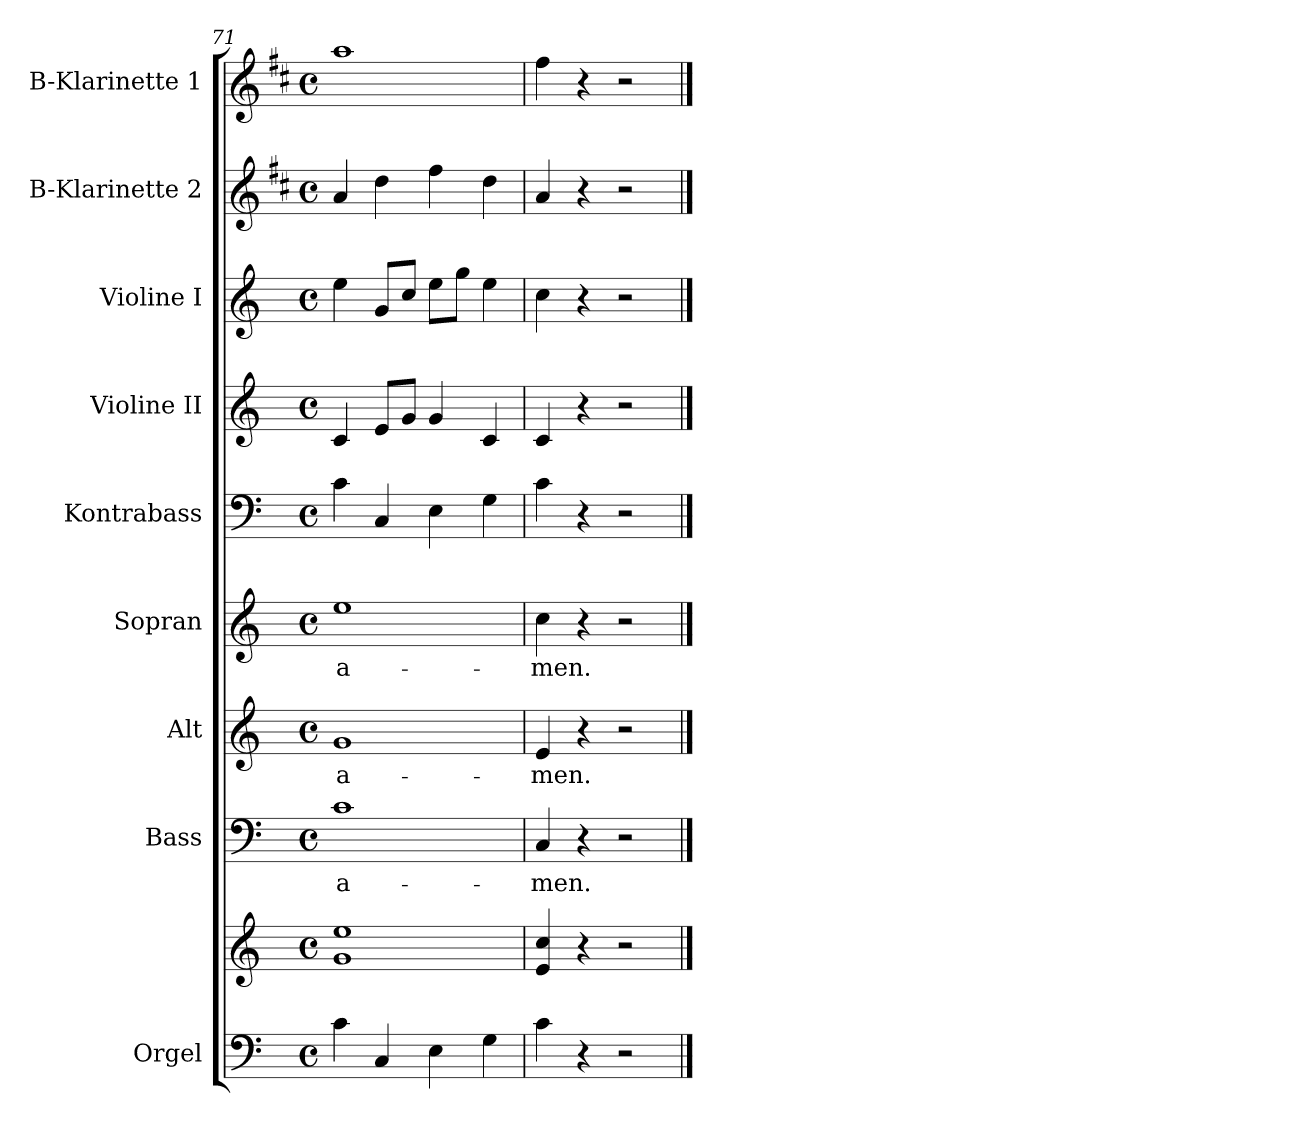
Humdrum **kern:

**kern	**kern	**kern	**text	**kern	**text	**kern	**text	**kern	**kern	**kern	**kern	**kern
*part9	*part9	*part8	*part8	*part7	*part7	*part6	*part6	*part5	*part4	*part3	*part2	*part1
*staff10	*staff9	*staff8	*staff8	*staff7	*staff7	*staff6	*staff6	*staff5	*staff4	*staff3	*staff2	*staff1
*I"Orgel	*	*I"Bass	*	*I"Alt	*	*I"Sopran	*	*I"Kontrabass	*I"Violine II	*I"Violine I	*I"B-Klarinette 2	*I"B-Klarinette 1
*I'Org.	*	*I'B.	*	*I'A.	*	*I'S.	*	*I'Kb.	*I'Vl. II	*I'Vl. I	*I'B Kl. 2	*I'B Kl. 1
*clefF4	*clefG2	*clefF4	*	*clefG2	*	*clefG2	*	*clefF4	*clefG2	*clefG2	*clefG2	*clefG2
*	*	*	*	*	*	*	*	*ITrd7c12	*	*	*ITrd1c2	*ITrd1c2
*k[]	*k[]	*k[]	*	*k[]	*	*k[]	*	*k[]	*k[]	*k[]	*k[]	*k[]
*C:	*C:	*C:	*	*C:	*	*C:	*	*C:	*C:	*C:	*C:	*C:
*M4/4	*M4/4	*M4/4	*	*M4/4	*	*M4/4	*	*M4/4	*M4/4	*M4/4	*M4/4	*M4/4
*met(c)	*met(c)	*met(c)	*	*met(c)	*	*met(c)	*	*met(c)	*met(c)	*met(c)	*met(c)	*met(c)
=71	=71	=71	=71	=71	=71	=71	=71	=71	=71	=71	=71	=71
!	!	!	!LO:LY:b	!	!LO:LY:b	!	!LO:LY:b	!	!	!	!	!
4c\	1g 1ee	1c	a-	1g	a-	1ee	a-	4C\	4c/	4ee\	4g/	1gg
4C/	.	.	.	.	.	.	.	4CC/	8e/L	8g/L	4cc\	.
.	.	.	.	.	.	.	.	.	8g/J	8cc/J	.	.
4E\	.	.	.	.	.	.	.	4EE\	4g/	8ee\L	4ee\	.
.	.	.	.	.	.	.	.	.	.	8gg\J	.	.
4G\	.	.	.	.	.	.	.	4GG\	4c/	4ee\	4cc\	.
=72	=72	=72	=72	=72	=72	=72	=72	=72	=72	=72	=72	=72
!	!	!	!LO:LY:b	!	!LO:LY:b	!	!LO:LY:b	!	!	!	!	!
4c\	4e/ 4cc/	4C/	-men.	4e/	-men.	4cc\	-men.	4C\	4c/	4cc\	4g/	4ee\
4r	4r	4r	.	4r	.	4r	.	4r	4r	4r	4r	4r
2r	2r	2r	.	2r	.	2r	.	2r	2r	2r	2r	2r
==	==	==	==	==	==	==	==	==	==	==	==	==
*-	*-	*-	*-	*-	*-	*-	*-	*-	*-	*-	*-	*-
